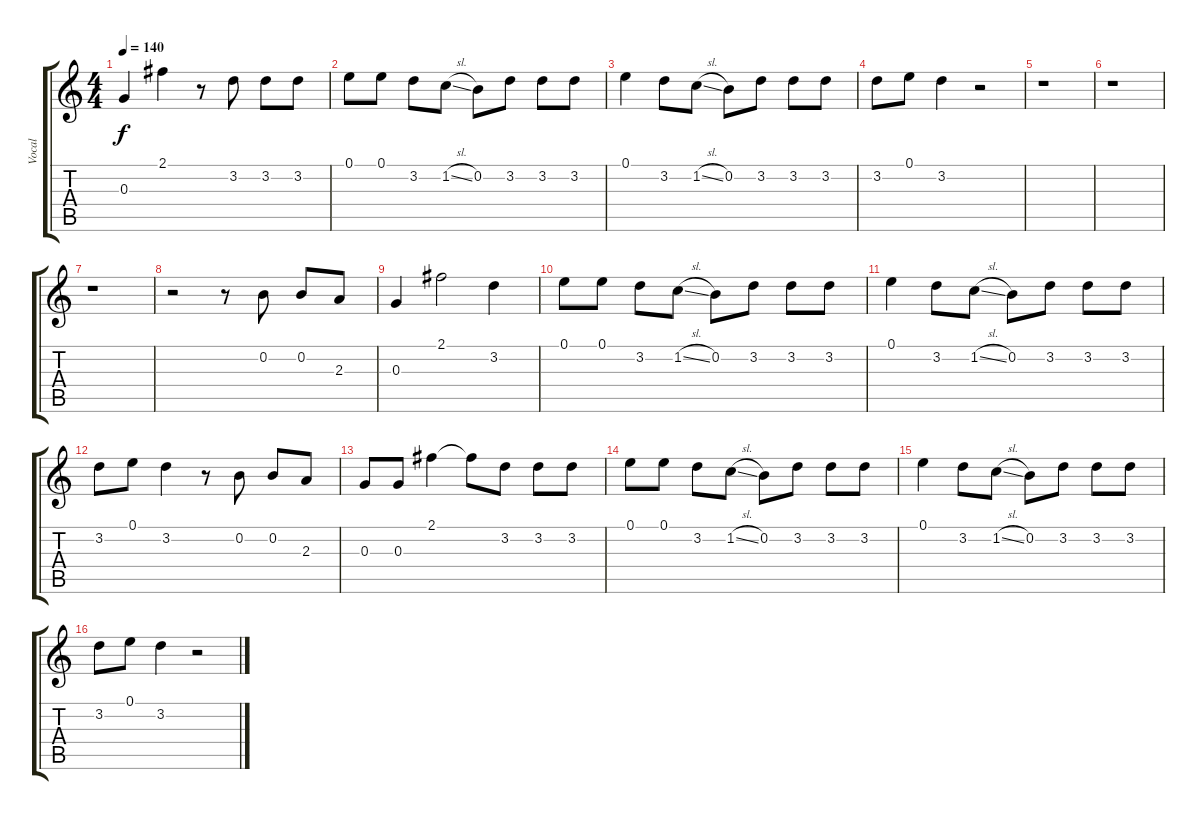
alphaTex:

\track ("Vocal" "Vocal") {instrument contrabass}
\staff {score tabs}
\tuning (E4 B3 G3 D3 A2 E2) {hide}
\ts (4 4)
\tempo 140
\clef g2
\ks c
0.3.4{dy f} 2.1.4 r.8 3.2.8 3.2.8 3.2.8 |
0.1.8 0.1.8 3.2.8 1.2{sl}.8 0.2.8 3.2.8 3.2.8 3.2.8 |
0.1.4 3.2.8 1.2{sl}.8 0.2.8 3.2.8 3.2.8 3.2.8 |
3.2.8 0.1.8 3.2.4 r.2 |
r.1 |
r.1 |
r.1 |
r.2 r.8 0.2.8 0.2.8 2.3.8 |
0.3.4 2.1.2 3.2.4 |
0.1.8 0.1.8 3.2.8 1.2{sl}.8 0.2.8 3.2.8 3.2.8 3.2.8 |
0.1.4 3.2.8 1.2{sl}.8 0.2.8 3.2.8 3.2.8 3.2.8 |
3.2.8 0.1.8 3.2.4 r.8 0.2.8 0.2.8 2.3.8 |
0.3.8 0.3.8 2.1.4 2.1{t}.8 3.2.8 3.2.8 3.2.8 |
0.1.8 0.1.8 3.2.8 1.2{sl}.8 0.2.8 3.2.8 3.2.8 3.2.8 |
0.1.4 3.2.8 1.2{sl}.8 0.2.8 3.2.8 3.2.8 3.2.8 |
3.2.8 0.1.8 3.2.4 r.2
